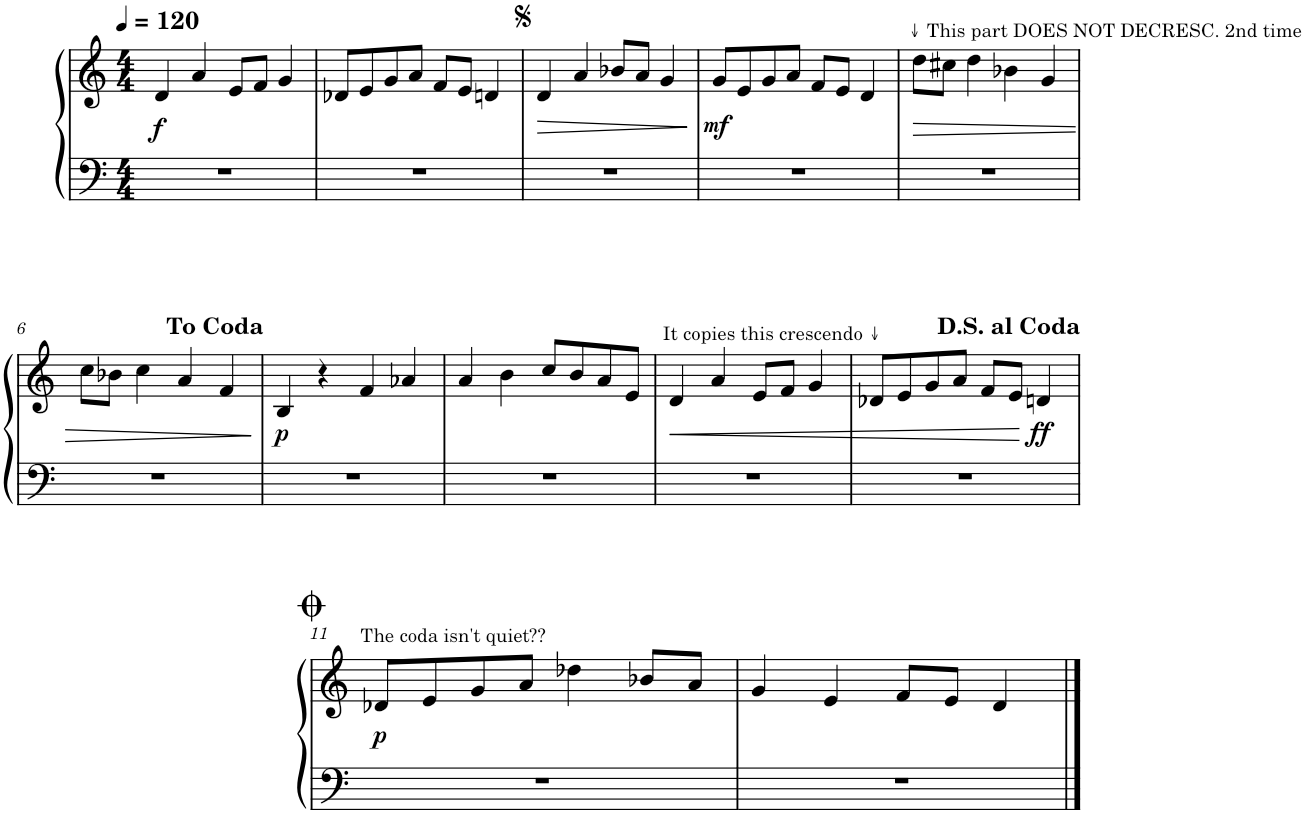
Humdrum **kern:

**kern	**kern	**dynam
*part1	*part1	*part1
*staff2	*staff1	*staff1/2
*I"Piano	*	*
*I'Pno.	*	*
*clefF4	*clefG2	*
*k[]	*k[]	*
*M4/4	*M4/4	*
*MM120	*MM120	*
=1	=1	=1
!	!	!LO:DY:b
1r	4d/	f
.	4a/	.
.	8e/L	.
.	8f/J	.
.	4g/	.
=2	=2	=2
1r	8d-X/L	.
.	8e/	.
.	8g/	.
.	8a/J	.
.	8f/L	.
.	8e/J	.
.	4dn/	.
=3	=3	=3
!	!	!LO:HP:b
1r	4d/	>
.	4a/	.
.	8b-X/L	.
.	8a/J	.
.	4g/	.
.	.	]
=4	=4	=4
!	!	!LO:DY:b
1r	8g/L	mf
.	8e/	.
.	8g/	.
.	8a/J	.
.	8f/L	.
.	8e/J	.
.	4d/	.
=5	=5	=5
!	!LO:TX:a:t=↓ This part DOES NOT DECRESC. 2nd time	!
!	!	!LO:HP:b
1r	8dd\L	>
.	8cc#X\J	.
.	4dd\	.
.	4b-X\	.
.	4g/	.
!!LO:LB:g=z
=6	=6	=6
1r	8cc\L	.
.	8b-X\J	.
.	4cc\	.
.	4a/	.
.	4f/	.
.	.	]
!	!LO:TX:a:t=<b>To Coda</b>	!
!LO:TX:a:t=<b>To Coda</b>	!	!
=7	=7	=7
!	!	!LO:DY:b
1r	4B/	p
.	4r	.
.	4f/	.
.	4a-X/	.
=8	=8	=8
1r	4a/	.
.	4b\	.
.	8cc/L	.
.	8b/	.
.	8a/	.
.	8e/J	.
=9	=9	=9
!	!	!LO:HP:b
1r	4d/	<
.	4a/	.
.	8e/L	.
.	8f/J	.
.	4g/	.
=10	=10	=10
!	!LO:TX:a:t=It copies this crescendo ↓	!
1r	8d-X/L	.
.	8e/	.
.	8g/	.
.	8a/J	.
.	8f/L	.
.	8e/J	.
!	!	!LO:DY:n=1:b
.	4dn/	[ ff
!	!LO:TX:a:t=<b>D.S. al Coda</b>	!
!LO:TX:a:t=<b>D.S. al Coda</b>	!	!
!!LO:LB:g=z
=11	=11	=11
!	!LO:TX:a:t=The coda isn't quiet??	!
!	!	!LO:DY:b
1r	8d-X/L	p
.	8e/	.
.	8g/	.
.	8a/J	.
.	4dd-X\	.
.	8b-X/L	.
.	8a/J	.
=12	=12	=12
1r	4g/	.
.	4e/	.
.	8f/L	.
.	8e/J	.
.	4d/	.
==	==	==
*-	*-	*-
